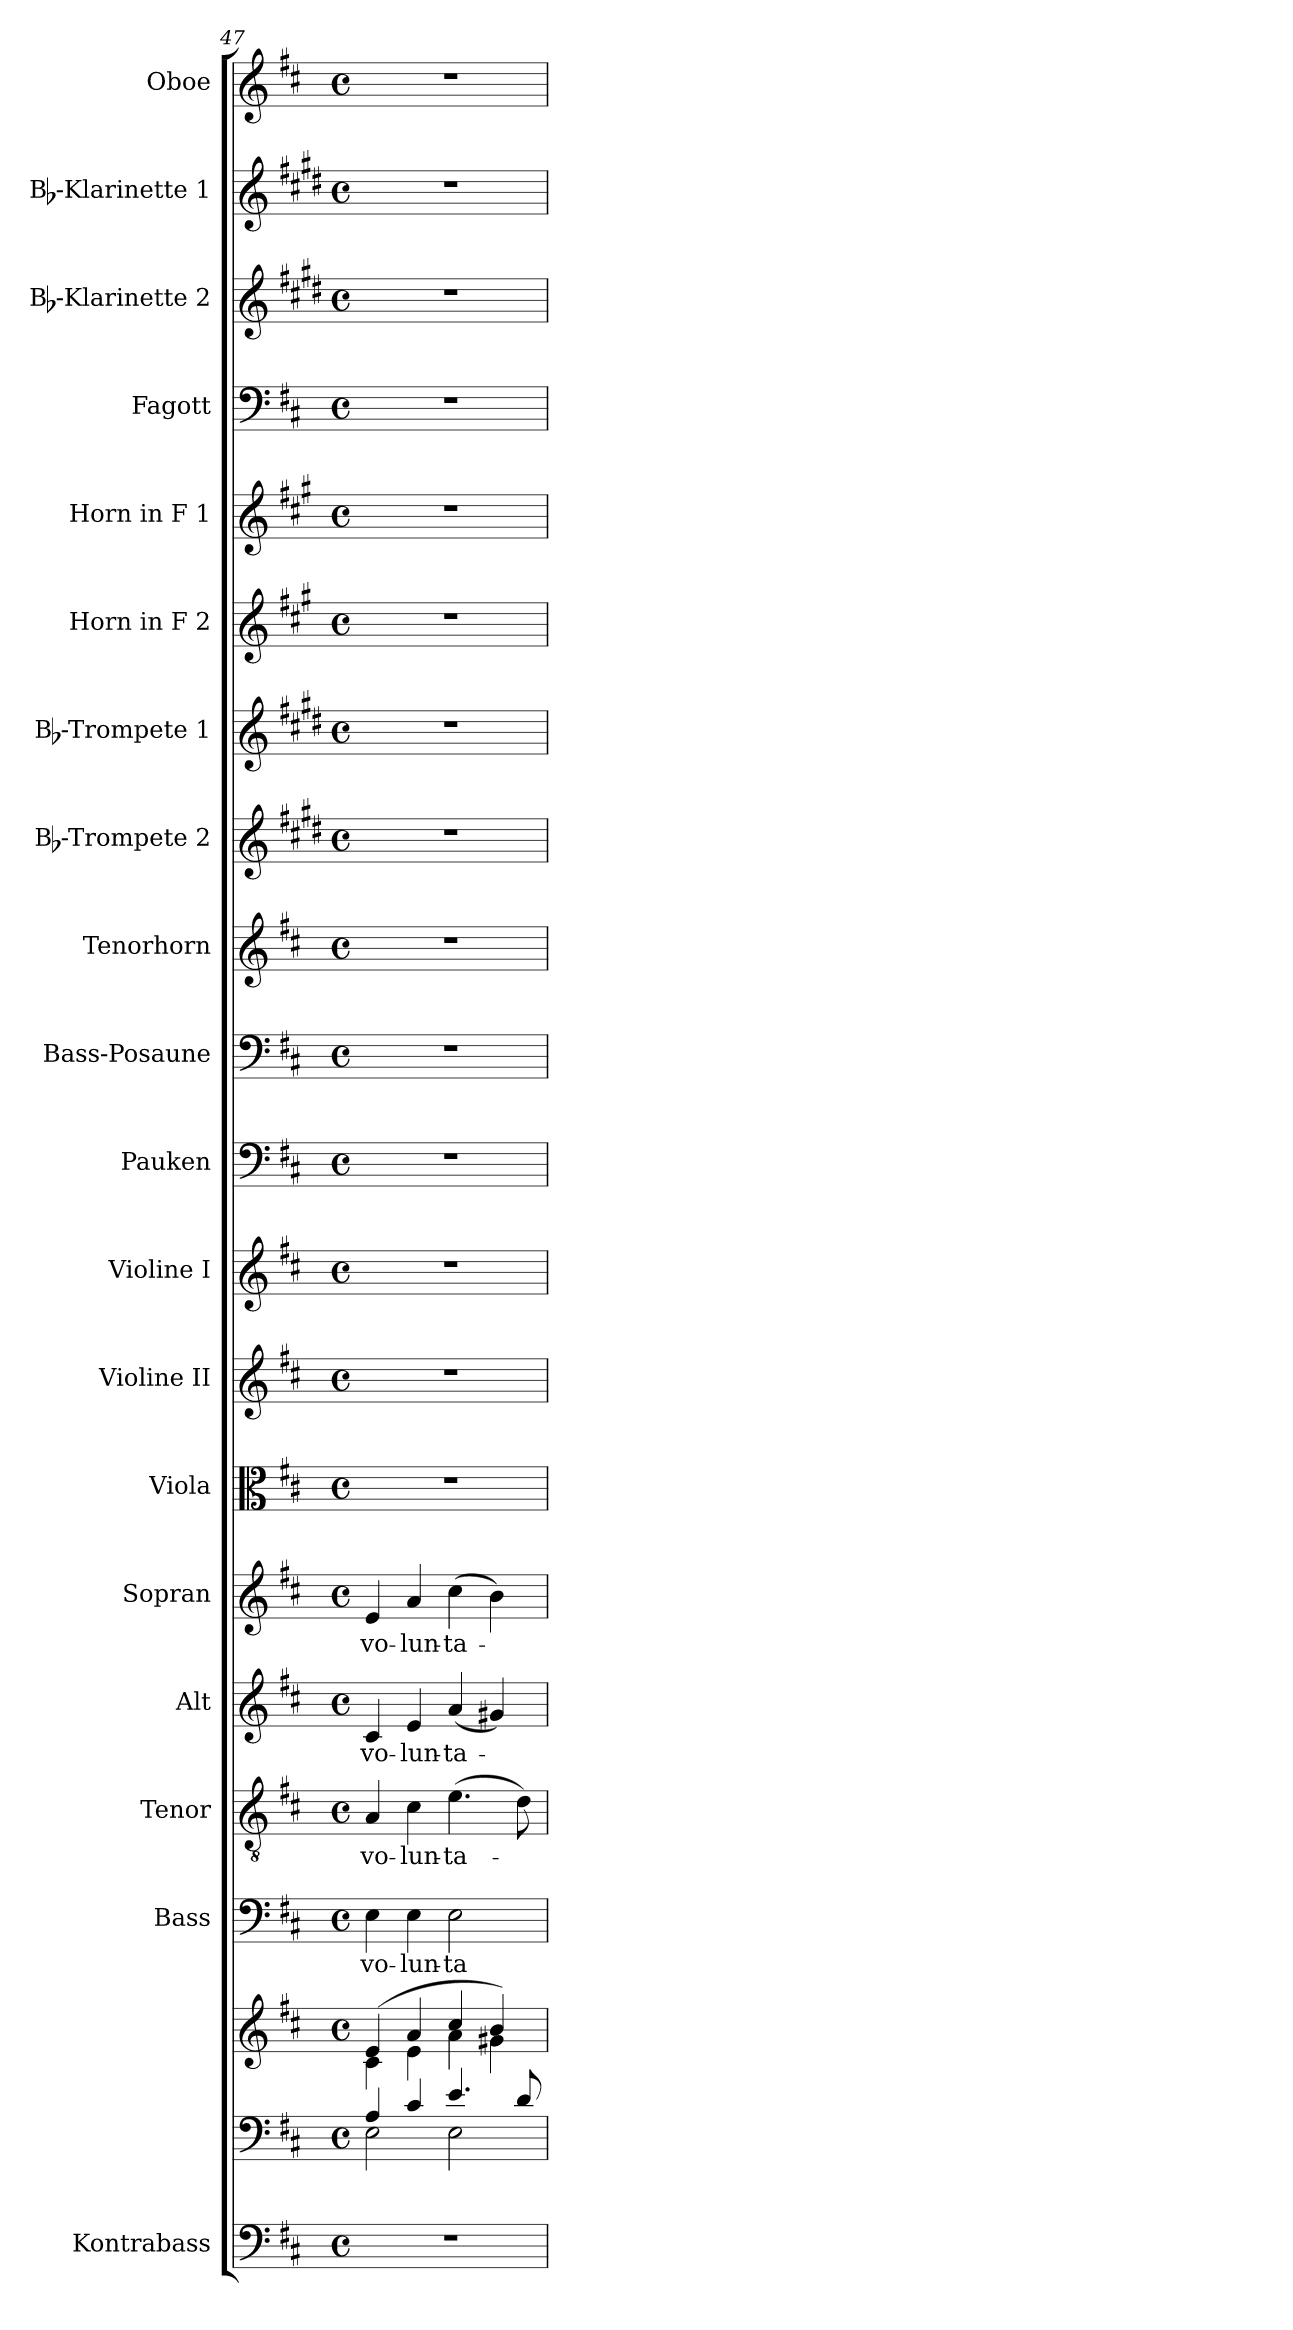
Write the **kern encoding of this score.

**kern	**kern	**kern	**kern	**text	**kern	**text	**kern	**text	**kern	**text	**kern	**kern	**kern	**kern	**kern	**kern	**kern	**kern	**kern	**kern	**kern	**kern	**kern	**kern
*part20	*part19	*part19	*part18	*part18	*part17	*part17	*part16	*part16	*part15	*part15	*part14	*part13	*part12	*part11	*part10	*part9	*part8	*part7	*part6	*part5	*part4	*part3	*part2	*part1
*staff21	*staff20	*staff19	*staff18	*staff18	*staff17	*staff17	*staff16	*staff16	*staff15	*staff15	*staff14	*staff13	*staff12	*staff11	*staff10	*staff9	*staff8	*staff7	*staff6	*staff5	*staff4	*staff3	*staff2	*staff1
*I"Kontrabass	*	*	*I"Bass	*	*I"Tenor	*	*I"Alt	*	*I"Sopran	*	*I"Viola	*I"Violine II	*I"Violine I	*I"Pauken	*I"Bass-Posaune	*I"Tenorhorn	*I"Bb-Trompete 2	*I"Bb-Trompete 1	*I"Horn in F 2	*I"Horn in F 1	*I"Fagott	*I"Bb-Klarinette 2	*I"Bb-Klarinette 1	*I"Oboe
*I'Kb.	*	*	*I'B.	*	*I'T.	*	*I'A.	*	*I'S.	*	*I'Vla.	*I'Vl. II	*I'Vl. I	*I'Pk.	*I'B. Pos.	*I'T. Hrn.	*I'Bb Trp. 2	*I'Bb Trp. 1	*	*	*I'Fg.	*I'Bb Kl. 2	*I'Bb Kl. 1	*I'Ob.
*clefF4	*clefF4	*clefG2	*clefF4	*	*clefGv2	*	*clefG2	*	*clefG2	*	*clefC3	*clefG2	*clefG2	*clefF4	*clefF4	*clefG2	*clefG2	*clefG2	*clefG2	*clefG2	*clefF4	*clefG2	*clefG2	*clefG2
*ITrd7c12	*	*	*	*	*	*	*	*	*	*	*	*	*	*	*	*ITrd8c14	*ITrd1c2	*ITrd1c2	*ITrd4c7	*ITrd4c7	*	*ITrd1c2	*ITrd1c2	*
*k[f#c#]	*k[f#c#]	*k[f#c#]	*k[f#c#]	*	*k[f#c#]	*	*k[f#c#]	*	*k[f#c#]	*	*k[f#c#]	*k[f#c#]	*k[f#c#]	*k[f#c#]	*k[f#c#]	*k[f#c#]	*k[f#c#]	*k[f#c#]	*k[f#c#]	*k[f#c#]	*k[f#c#]	*k[f#c#]	*k[f#c#]	*k[f#c#]
*D:	*D:	*D:	*D:	*	*D:	*	*D:	*	*D:	*	*D:	*D:	*D:	*D:	*D:	*D:	*D:	*D:	*D:	*D:	*D:	*D:	*D:	*D:
*M4/4	*M4/4	*M4/4	*M4/4	*	*M4/4	*	*M4/4	*	*M4/4	*	*M4/4	*M4/4	*M4/4	*M4/4	*M4/4	*M4/4	*M4/4	*M4/4	*M4/4	*M4/4	*M4/4	*M4/4	*M4/4	*M4/4
*met(c)	*met(c)	*met(c)	*met(c)	*	*met(c)	*	*met(c)	*	*met(c)	*	*met(c)	*met(c)	*met(c)	*met(c)	*met(c)	*met(c)	*met(c)	*met(c)	*met(c)	*met(c)	*met(c)	*met(c)	*met(c)	*met(c)
=47	=47	=47	=47	=47	=47	=47	=47	=47	=47	=47	=47	=47	=47	=47	=47	=47	=47	=47	=47	=47	=47	=47	=47	=47
*	*^	*^	*	*	*	*	*	*	*	*	*	*	*	*	*	*	*	*	*	*	*	*	*	*
!	!	!	!	!	!	!LO:LY:b	!	!LO:LY:b	!	!LO:LY:b	!	!LO:LY:b	!	!	!	!	!	!	!	!	!	!	!	!	!	!
1r	4A!/	2E!\	(4e!/	4c#!\	4E\	vo-	4A/	vo-	4c#/	vo-	4e/	vo-	1r	1r	1r	1r	1r	1r	1r	1r	1r	1r	1r	1r	1r	1r
!	!	!	!	!	!	!LO:LY:b	!	!LO:LY:b	!	!LO:LY:b	!	!LO:LY:b	!	!	!	!	!	!	!	!	!	!	!	!	!	!
.	4c#!/	.	4a!/	4e!\	4E\	-lun-	4c#\	-lun-	4e/	-lun-	4a/	-lun-	.	.	.	.	.	.	.	.	.	.	.	.	.	.
!	!	!	!	!	!	!LO:LY:b	!	!LO:LY:b	!	!LO:LY:b	!	!LO:LY:b	!	!	!	!	!	!	!	!	!	!	!	!	!	!
.	4.e!/	2E!\	4cc#!/	4a!\	2E\	-ta-	(>4.e\	-ta-	(<4a/	-ta-	(>4cc#\	-ta-	.	.	.	.	.	.	.	.	.	.	.	.	.	.
.	.	.	4b!/)	4g#X!\	.	.	.	.	4g#X/)	.	4b\)	.	.	.	.	.	.	.	.	.	.	.	.	.	.	.
.	8d!/	.	.	.	.	.	8d\)	.	.	.	.	.	.	.	.	.	.	.	.	.	.	.	.	.	.	.
*	*v	*v	*	*	*	*	*	*	*	*	*	*	*	*	*	*	*	*	*	*	*	*	*	*	*	*
*	*	*v	*v	*	*	*	*	*	*	*	*	*	*	*	*	*	*	*	*	*	*	*	*	*	*
=	=	=	=	=	=	=	=	=	=	=	=	=	=	=	=	=	=	=	=	=	=	=	=	=
*-	*-	*-	*-	*-	*-	*-	*-	*-	*-	*-	*-	*-	*-	*-	*-	*-	*-	*-	*-	*-	*-	*-	*-	*-
